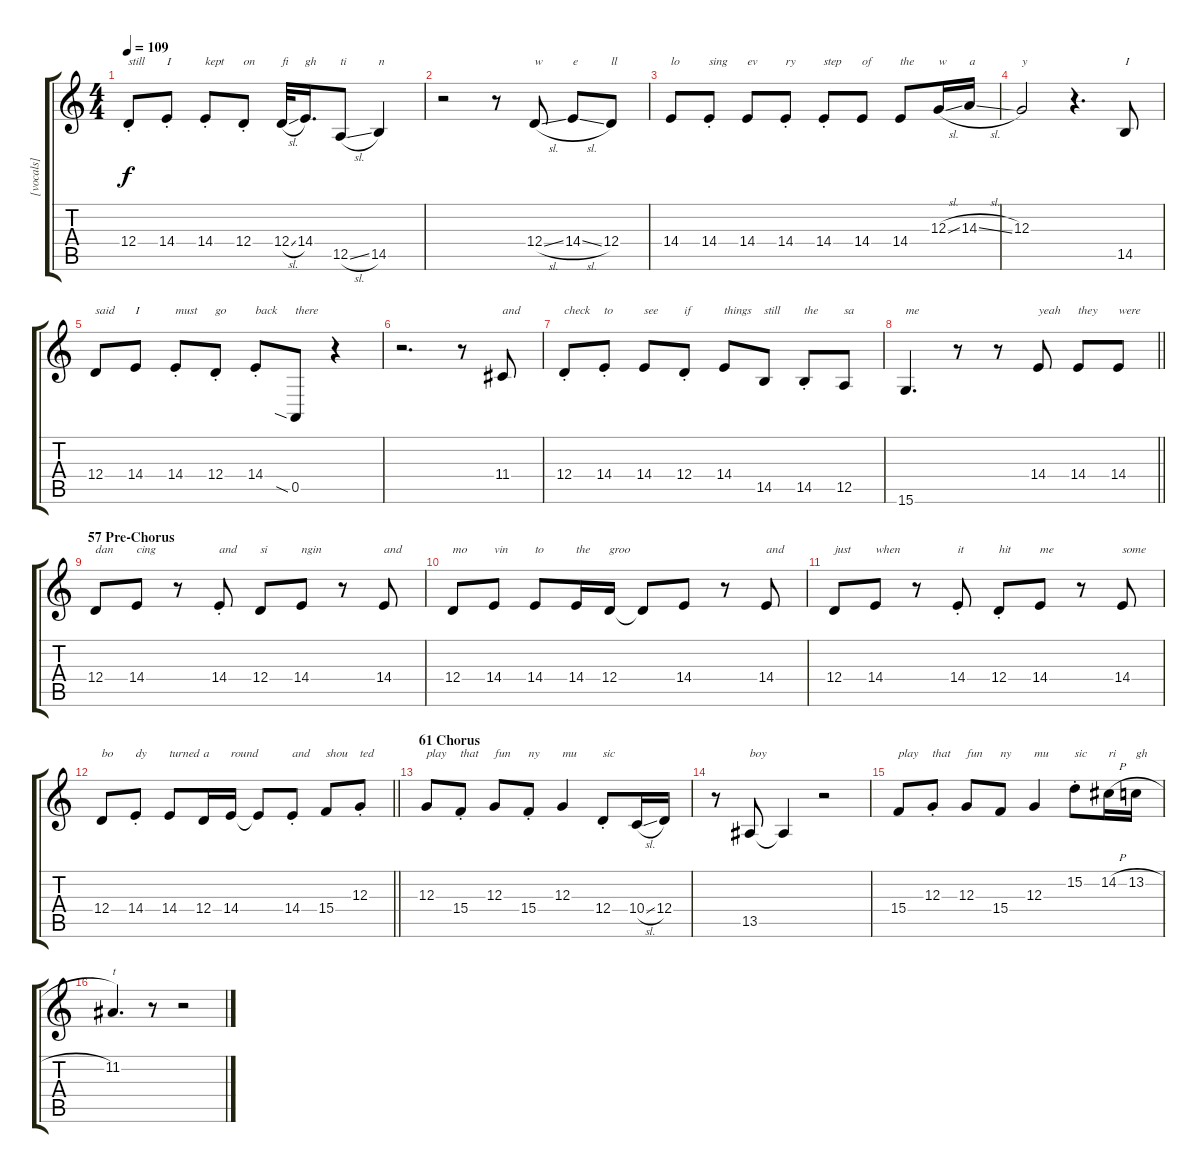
\track ("[vocals]" "[vocals]") {instrument lead1square}
\staff {score tabs}
\tuning (E4 B3 G3 D3 A2 E2) {hide}
\ts (4 4)
\tempo 109
\clef g2
\ks c
12.4{st}.8{txt "still" dy f} 14.4{st}.8{txt "I"} 14.4{st}.8{txt "kept"} 12.4{st}.8{txt "on"} 12.4{sl}.32{txt "fi"} 14.4.16{d txt "gh"} 12.5{sl}.8{txt "ti"} 14.5.4{txt "n"} |
r.2 r.8 12.4{sl}.8{txt "w"} 14.4{sl}.8{txt "e"} 12.4.8{txt "ll"} |
14.4.8{txt "lo"} 14.4{st}.8{txt "sing"} 14.4.8{txt "ev"} 14.4{st}.8{txt "ry"} 14.4{st}.8{txt "step"} 14.4.8{txt "of"} 14.4.8{txt "the"} 12.3{sl}.16{txt "w"} 14.3{sl}.16{txt "a"} |
12.3.2{txt "y"} r.4{d} 14.5.8{txt "I"} |
12.4.8{txt "said"} 14.4.8{txt "I"} 14.4{st}.8{txt "must"} 12.4{st}.8{txt "go"} 14.4{st}.8{txt "back"} 0.5{sia}.8{txt "there"} r.4 |
r.2{d} r.8 11.4.8{txt "and"} |
12.4{st}.8{txt "check"} 14.4{st}.8{txt "to"} 14.4.8{txt "see"} 12.4{st}.8{txt "if"} 14.4.8{txt "things"} 14.5.8{txt "still"} 14.5{st}.8{txt "the"} 12.5.8{txt "sa"} |
\barLineRight lightlight
15.6.4{d txt "me"} r.8 r.8 14.4.8{txt "yeah"} 14.4.8{txt "they"} 14.4.8{txt "were"} |
\section ("" "57 Pre-Chorus")
12.4.8{txt "dan"} 14.4.8{txt "cing"} r.8 14.4{st}.8{txt "and"} 12.4.8{txt "si"} 14.4.8{txt "ngin"} r.8 14.4.8{txt "and"} |
12.4.8{txt "mo"} 14.4.8{txt "vin"} 14.4.8{txt "to"} 14.4.16{txt "the"} 12.4.16{txt "groo"} 12.4{t}.8 14.4.8 r.8 14.4.8{txt "and"} |
12.4.8{txt "just"} 14.4.8{txt "when"} r.8 14.4{st}.8{txt "it"} 12.4{st}.8{txt "hit"} 14.4.8{txt "me"} r.8 14.4.8{txt "some"} |
\barLineRight lightlight
12.4.8{txt "bo"} 14.4{st}.8{txt "dy"} 14.4.8{txt "turned"} 12.4.16{txt "a"} 14.4.16{txt "round"} 14.4{t}.8 14.4{st}.8{txt "and"} 15.4.8{txt "shou"} 12.3{st}.8{txt "ted"} |
\section ("" "61 Chorus")
12.3.8{txt "play"} 15.4{st}.8{txt "that"} 12.3.8{txt "fun"} 15.4{st}.8{txt "ny"} 12.3.4{txt "mu"} 12.4{st}.8{txt "sic"} 10.4{sl}.16 12.4.16 |
r.8 13.5.8{txt "boy"} 13.5{t}.4 r.2 |
15.4.8{txt "play"} 12.3{st}.8{txt "that"} 12.3.8{txt "fun"} 15.4.8{txt "ny"} 12.3.4{txt "mu"} 15.2{st}.8{txt "sic"} 14.2{h}.16{txt "ri"} 13.2{h}.16{txt "gh"} |
11.2.4{d txt "t"} r.8 r.2
